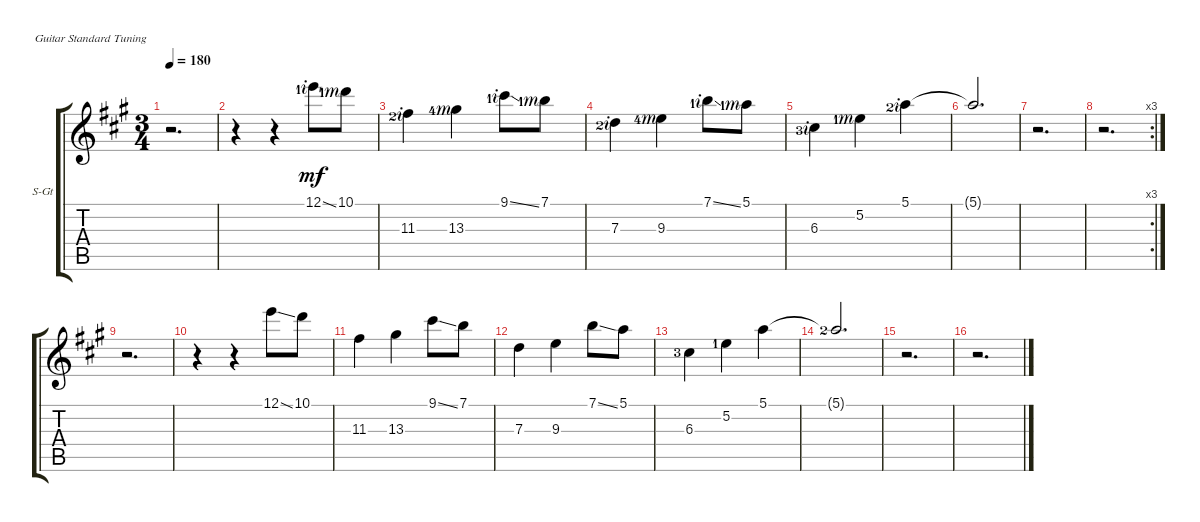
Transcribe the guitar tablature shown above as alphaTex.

\bracketExtendMode groupsimilarinstruments
\firstSystemTrackNameOrientation horizontal
\otherSystemsTrackNameOrientation horizontal
\track ("solo" "S-Gt") {instrument acousticguitarsteel}
\staff {score tabs}
\tuning (E4 B3 G3 D3 A2 E2)
\ts (3 4)
\tempo 180
\clef g2
\ks a
r.2{d dy mf instrument acousticguitarsteel} |
r.4 r.4 12.1{ss lf 2 rf 2}.8 10.1{lf 2 rf 3}.8 |
11.3{lf 3 rf 2}.4 13.3{lf 5 rf 3}.4 9.1{ss lf 2 rf 2}.8 7.1{lf 2 rf 3}.8 |
7.3{lf 3 rf 2}.4 9.3{lf 5 rf 3}.4 7.1{ss lf 2 rf 2}.8 5.1{lf 2 rf 3}.8 |
6.3{lf 4 rf 2}.4 5.2{lf 2 rf 3}.4 5.1{lf 3 rf 2}.4 |
5.1{t}.2{d beam invert} |
r.2{d} |
\rc 3
r.2{d} |
r.2{d} |
r.4 r.4 12.1{ss}.8 10.1.8 |
11.3.4 13.3.4 9.1{ss}.8 7.1.8 |
7.3.4 9.3.4 7.1{ss}.8 5.1.8 |
6.3{lf 4}.4 5.2{lf 2}.4 5.1.4 |
5.1{t lf 3}.2{d beam invert} |
r.2{d} |
r.2{d}
